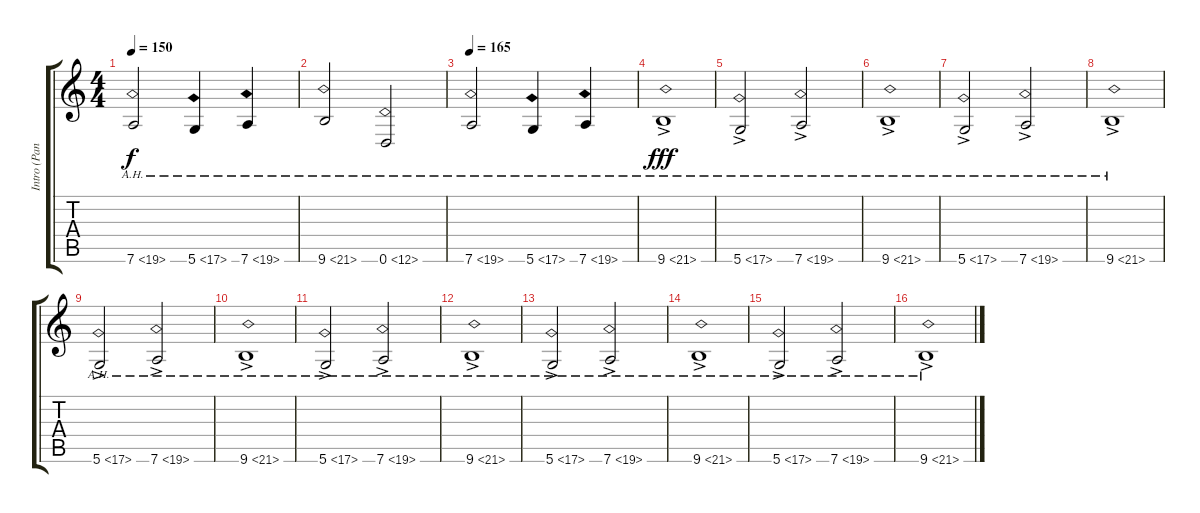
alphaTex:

\track ("Intro (Pankaj)" "Intro (Pan") {instrument electricguitarjazz}
\staff {score tabs}
\tuning (E4 B3 G3 D3 A2 D2) {hide}
\ts (4 4)
\tempo 150
\clef g2
\ks c
7.6{ah 12}.2{dy f} 5.6{ah 12}.4 7.6{ah 12}.4 |
9.6{ah 12}.2 0.6{ah 12}.2 |
\tempo 165
7.6{ah 12}.2 5.6{ah 12}.4 7.6{ah 12}.4 |
9.6{ah 12 ac}.1{dy fff} |
5.6{ah 12 ac}.2 7.6{ah 12 ac}.2 |
9.6{ah 12 ac}.1 |
5.6{ah 12 ac}.2 7.6{ah 12 ac}.2 |
9.6{ah 12 ac}.1 |
5.6{ah 12 ac}.2 7.6{ah 12 ac}.2 |
9.6{ah 12 ac}.1 |
5.6{ah 12 ac}.2 7.6{ah 12 ac}.2 |
9.6{ah 12 ac}.1 |
5.6{ah 12 ac}.2 7.6{ah 12 ac}.2 |
9.6{ah 12 ac}.1 |
5.6{ah 12 ac}.2 7.6{ah 12 ac}.2 |
9.6{ah 12 ac}.1
